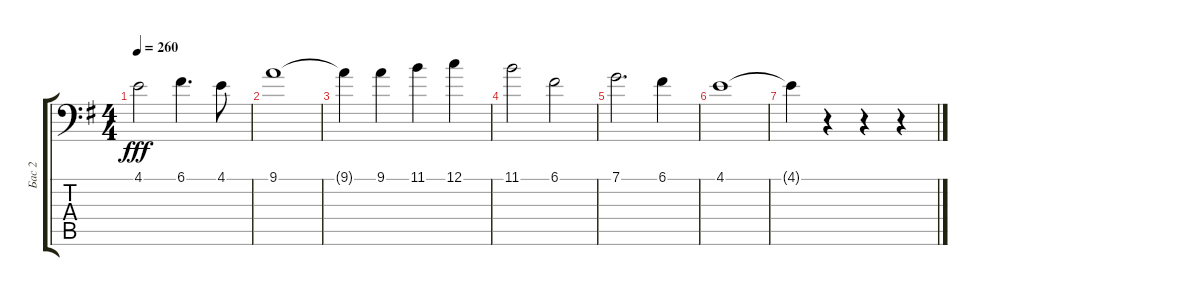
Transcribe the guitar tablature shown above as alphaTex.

\track ("Бас 2" "Бас 2") {instrument electricbassfinger}
\staff {score tabs}
\tuning (C3 G2 D2 A1 E1 B0) {hide}
\ts (4 4)
\tempo 260
\clef f4
\ks g
4.1{t}.2{dy fff} 6.1.4{d} 4.1.8 |
9.1.1 |
9.1{t}.4 9.1.4 11.1.4 12.1.4 |
11.1.2 6.1.2 |
7.1.2{d} 6.1.4 |
4.1.1 |
4.1{t}.4 r.4 r.4 r.4
